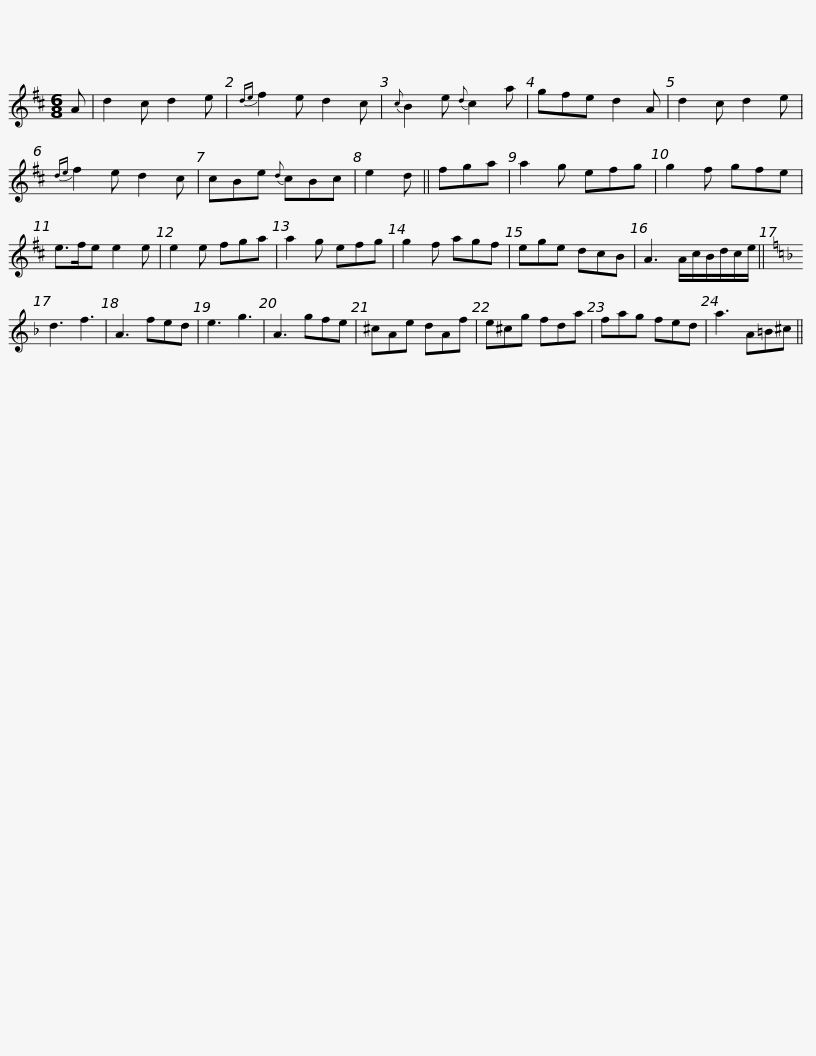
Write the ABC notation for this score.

X:1
L:1/8
M:6/8
I:linebreak $
K:D
V:1 treble
V:1
 A | d2 c d2 e |{de} f2 e d2 c |{c} B2 e{d} c2 a | gfe d2 A | %5
 d2 c d2 e |{de} f2 e d2 c | cBe{d} cBc | e2 d ||$ fga | %10
 a2 g efg | g2 f gfe | e>fe e2 e | e2 e fga | a2 g efg | %15
 g2 f agf | ege dcB |$ A3 A/c/B/d/c/e/ ||[K:Dmin] d3 f3 | A3 fed | %20
 e3 g3 | A3 gfe | ^cAe dAf | e^cg fda | fag fed |$ %25
 a3 A=B^c || %26
